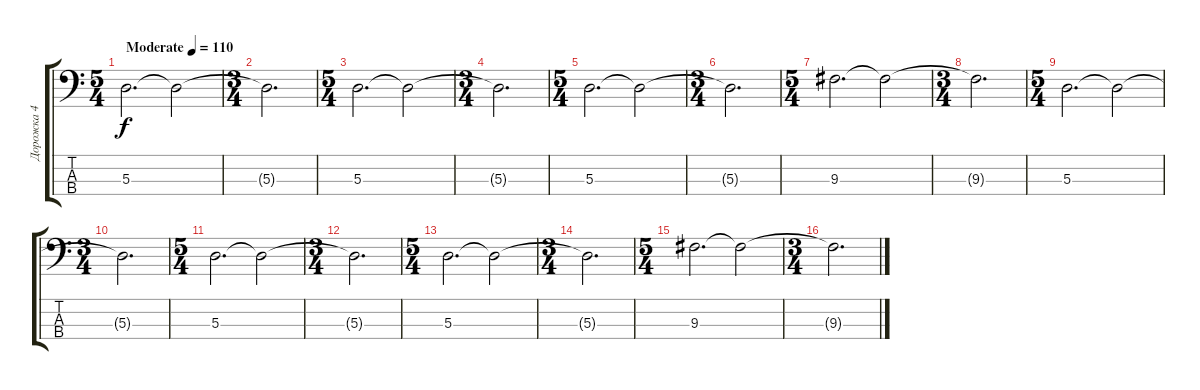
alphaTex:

\track ("Дорожка 4" "Дорожка 4") {instrument electricbasspick}
\staff {score tabs}
\tuning (G2 D2 A1 E1) {hide}
\ts (5 4)
\tempo (110 "Moderate")
\clef f4
\ks c
5.3.2{d dy f instrument electricbasspick} 5.3{t}.2 |
\ts (3 4)
5.3{t}.2{d} |
\ts (5 4)
5.3.2{d} 5.3{t}.2 |
\ts (3 4)
5.3{t}.2{d} |
\ts (5 4)
5.3.2{d} 5.3{t}.2 |
\ts (3 4)
5.3{t}.2{d} |
\ts (5 4)
9.3.2{d} 9.3{t}.2 |
\ts (3 4)
9.3{t}.2{d} |
\ts (5 4)
5.3.2{d} 5.3{t}.2 |
\ts (3 4)
5.3{t}.2{d} |
\ts (5 4)
5.3.2{d} 5.3{t}.2 |
\ts (3 4)
5.3{t}.2{d} |
\ts (5 4)
5.3.2{d} 5.3{t}.2 |
\ts (3 4)
5.3{t}.2{d} |
\ts (5 4)
9.3.2{d} 9.3{t}.2 |
\ts (3 4)
9.3{t}.2{d}
